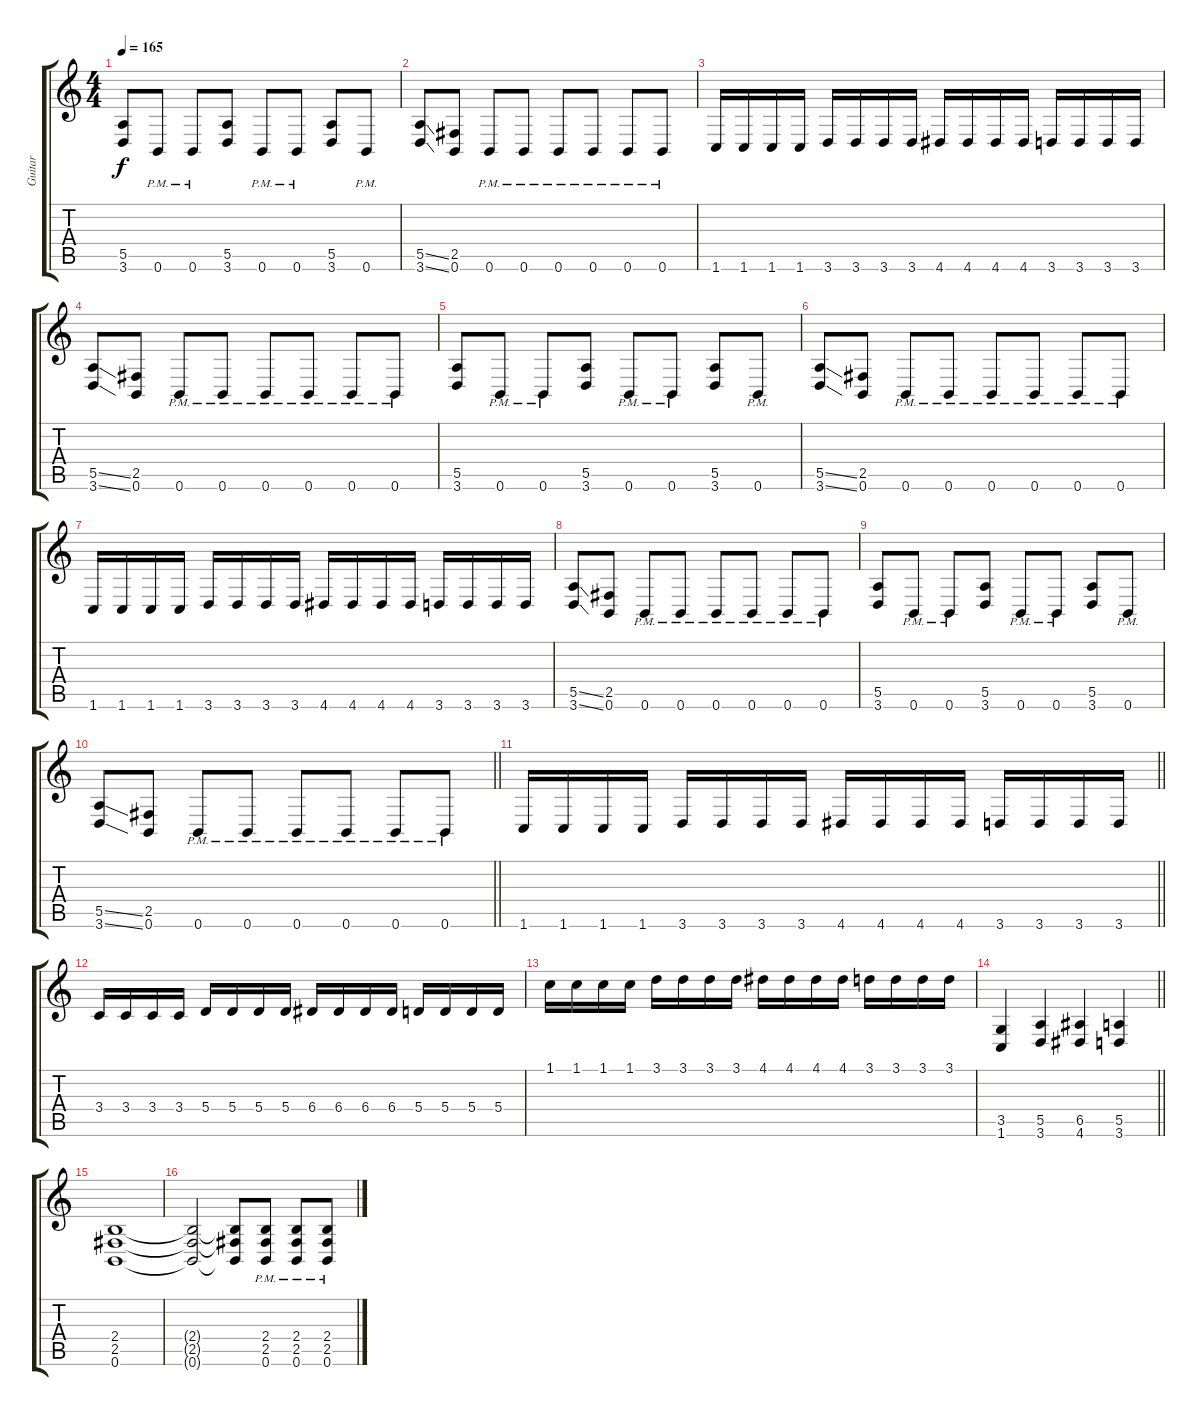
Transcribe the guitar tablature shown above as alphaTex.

\track ("Guitar" "Guitar") {instrument distortionguitar}
\staff {score tabs}
\tuning (B3 Gb3 D3 A2 E2 B1) {hide}
\ts (4 4)
\tempo 165
\clef g2
\ks c
(5.5 3.6).8{dy f} 0.6{pm}.8 0.6{pm}.8 (5.5 3.6).8 0.6{pm}.8 0.6{pm}.8 (5.5 3.6).8 0.6{pm}.8 |
(5.5{ss} 3.6{ss}).8 (2.5 0.6).8 0.6{pm}.8 0.6{pm}.8 0.6{pm}.8 0.6{pm}.8 0.6{pm}.8 0.6{pm}.8 |
1.6.16 1.6.16 1.6.16 1.6.16 3.6.16 3.6.16 3.6.16 3.6.16 4.6.16 4.6.16 4.6.16 4.6.16 3.6.16 3.6.16 3.6.16 3.6.16 |
(5.5{ss} 3.6{ss}).8 (2.5 0.6).8 0.6{pm}.8 0.6{pm}.8 0.6{pm}.8 0.6{pm}.8 0.6{pm}.8 0.6{pm}.8 |
(5.5 3.6).8 0.6{pm}.8 0.6{pm}.8 (5.5 3.6).8 0.6{pm}.8 0.6{pm}.8 (5.5 3.6).8 0.6{pm}.8 |
(5.5{ss} 3.6{ss}).8 (2.5 0.6).8 0.6{pm}.8 0.6{pm}.8 0.6{pm}.8 0.6{pm}.8 0.6{pm}.8 0.6{pm}.8 |
1.6.16 1.6.16 1.6.16 1.6.16 3.6.16 3.6.16 3.6.16 3.6.16 4.6.16 4.6.16 4.6.16 4.6.16 3.6.16 3.6.16 3.6.16 3.6.16 |
(5.5{ss} 3.6{ss}).8 (2.5 0.6).8 0.6{pm}.8 0.6{pm}.8 0.6{pm}.8 0.6{pm}.8 0.6{pm}.8 0.6{pm}.8 |
(5.5 3.6).8 0.6{pm}.8 0.6{pm}.8 (5.5 3.6).8 0.6{pm}.8 0.6{pm}.8 (5.5 3.6).8 0.6{pm}.8 |
\barLineRight lightlight
(5.5{ss} 3.6{ss}).8 (2.5 0.6).8 0.6{pm}.8 0.6{pm}.8 0.6{pm}.8 0.6{pm}.8 0.6{pm}.8 0.6{pm}.8 |
\barLineRight lightlight
1.6.16 1.6.16 1.6.16 1.6.16 3.6.16 3.6.16 3.6.16 3.6.16 4.6.16 4.6.16 4.6.16 4.6.16 3.6.16 3.6.16 3.6.16 3.6.16 |
3.4.16 3.4.16 3.4.16 3.4.16 5.4.16 5.4.16 5.4.16 5.4.16 6.4.16 6.4.16 6.4.16 6.4.16 5.4.16 5.4.16 5.4.16 5.4.16 |
1.1.16 1.1.16 1.1.16 1.1.16 3.1.16 3.1.16 3.1.16 3.1.16 4.1.16 4.1.16 4.1.16 4.1.16 3.1.16 3.1.16 3.1.16 3.1.16 |
\barLineRight lightlight
(3.5 1.6).4 (5.5 3.6).4 (6.5 4.6).4 (5.5 3.6).4 |
(2.4 2.5 0.6).1 |
(2.4{t} 2.5{t} 0.6{t}).2 (2.4{t} 2.5{t} 0.6{t}).8 (2.4{pm} 2.5{pm} 0.6{pm}).8 (2.4{pm} 2.5{pm} 0.6{pm}).8 (2.4{pm} 2.5{pm} 0.6{pm}).8
